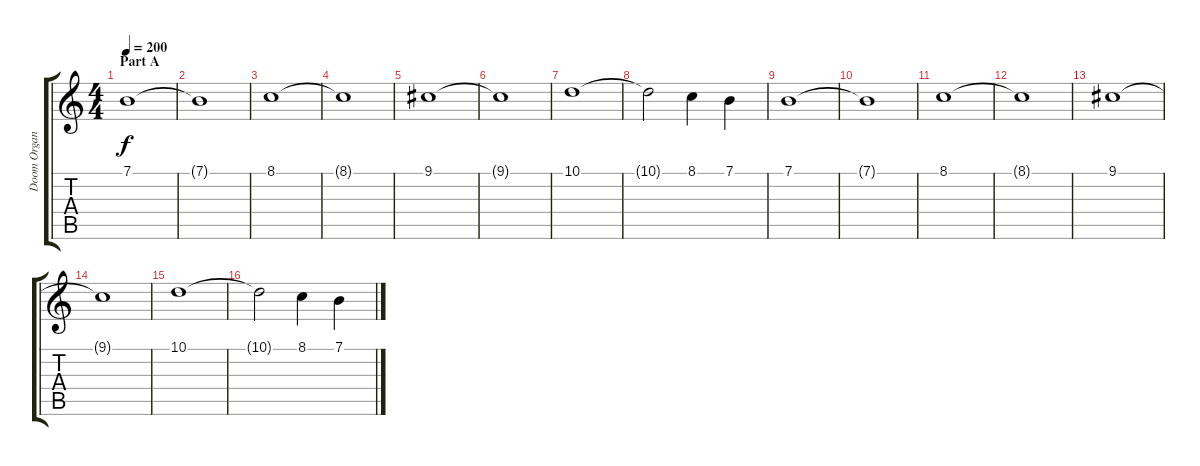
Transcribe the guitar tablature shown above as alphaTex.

\track ("Doom Organ 3" "Doom Organ") {instrument rockorgan}
\staff {score tabs}
\tuning (E4 B3 G3 D3 A2 E2) {hide}
\ts (4 4)
\section ("" "Part A")
\tempo 200
\clef g2
\ks c
7.1.1{dy f} |
7.1{t}.1 |
8.1.1 |
8.1{t}.1 |
9.1.1 |
9.1{t}.1 |
10.1.1 |
10.1{t}.2 8.1.4 7.1.4 |
7.1.1 |
7.1{t}.1 |
8.1.1 |
8.1{t}.1 |
9.1.1 |
9.1{t}.1 |
10.1.1 |
10.1{t}.2 8.1.4 7.1.4
